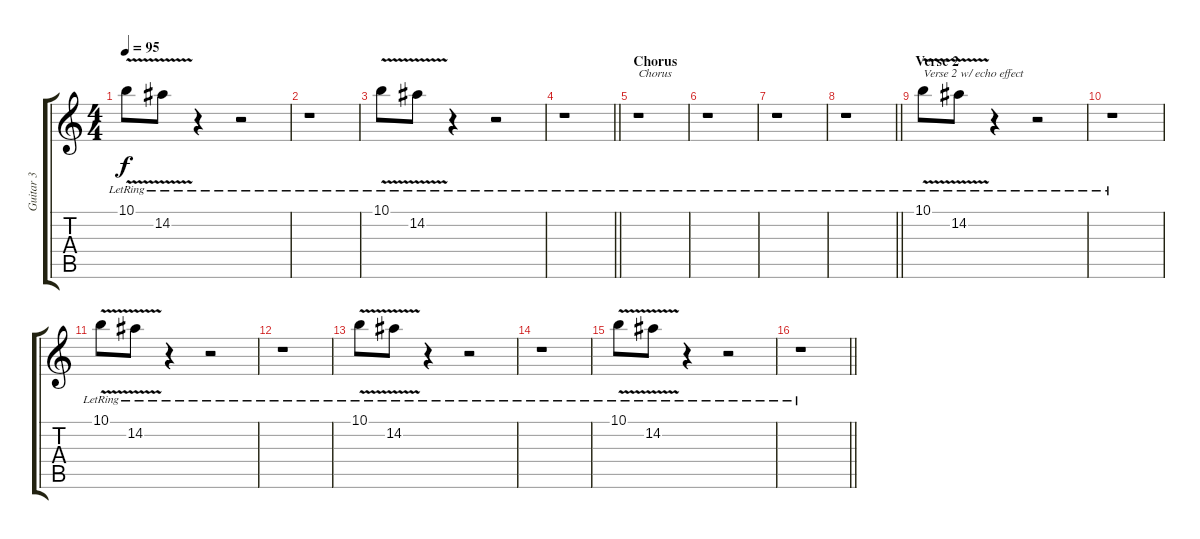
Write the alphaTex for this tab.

\track ("Guitar 3" "Guitar 3") {instrument electricguitarjazz}
\staff {score tabs}
\tuning (Db4 Ab3 E3 B2 Gb2 B1) {hide}
\ts (4 4)
\tempo 95
\clef g2
\ks c
10.1{v lr}.8{dy f} 14.2{v lr}.8 r.4 r.2 |
r.1 |
10.1{v lr}.8 14.2{v lr}.8 r.4 r.2 |
\barLineRight lightlight
r.1 |
\section ("" "Chorus")
r.1{txt "Chorus"} |
r.1 |
r.1 |
\barLineRight lightlight
r.1 |
\section ("" "Verse 2")
10.1{v lr}.8{txt "Verse 2 w/ echo effect"} 14.2{v lr}.8 r.4 r.2 |
r.1 |
10.1{v lr}.8 14.2{v lr}.8 r.4 r.2 |
r.1 |
10.1{v lr}.8 14.2{v lr}.8 r.4 r.2 |
r.1 |
10.1{v lr}.8 14.2{v lr}.8 r.4 r.2 |
\barLineRight lightlight
r.1
